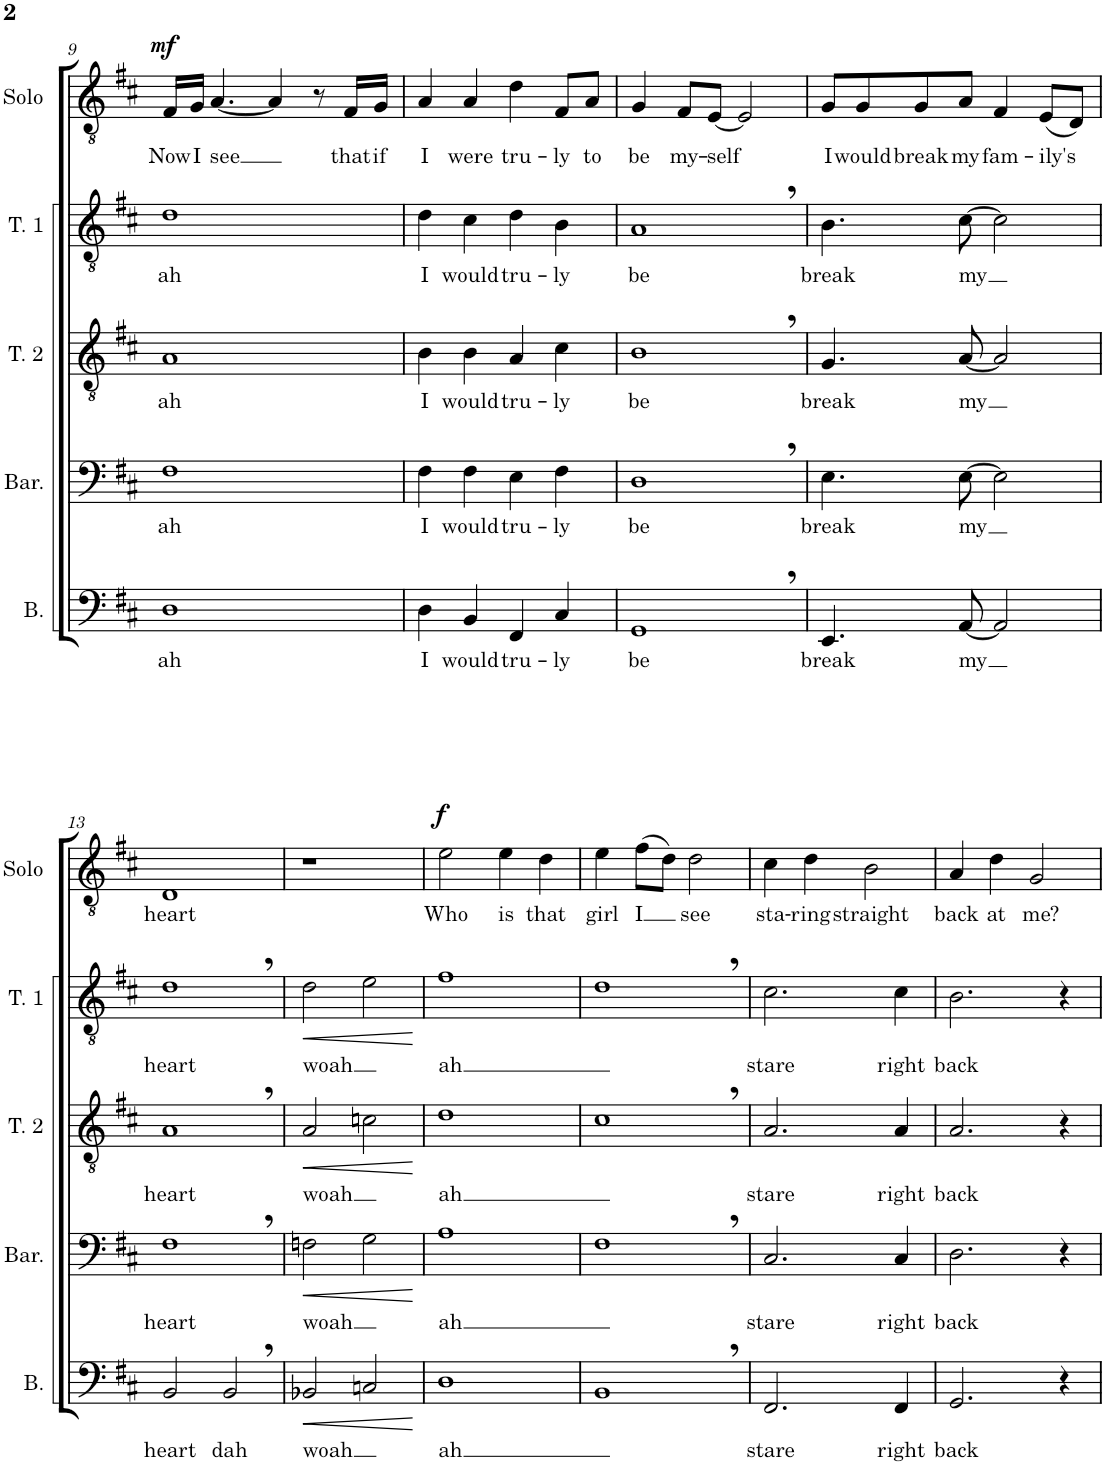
**kern	**text	**dynam	**kern	**text	**dynam	**kern	**text	**dynam	**kern	**text	**dynam	**kern	**text	**dynam
*part5	*part5	*part5	*part4	*part4	*part4	*part3	*part3	*part3	*part2	*part2	*part2	*part1	*part1	*part1
*staff5	*staff5	*staff5	*staff4	*staff4	*staff4	*staff3	*staff3	*staff3	*staff2	*staff2	*staff2	*staff1	*staff1	*staff1
*I"Bass	*	*	*I"Baritone	*	*	*I"Tenor 2	*	*	*I"Tenor 1	*	*	*I"Soloist	*	*
*I'B.	*	*	*I'Bar.	*	*	*I'T. 2	*	*	*I'T. 1	*	*	*I'Solo	*	*
!!LO:PB:g=z
*clefF4	*	*	*clefF4	*	*	*clefGv2	*	*	*clefGv2	*	*	*clefGv2	*	*
*k[f#c#]	*	*	*k[f#c#]	*	*	*k[f#c#]	*	*	*k[f#c#]	*	*	*k[f#c#]	*	*
*M4/4	*	*	*M4/4	*	*	*M4/4	*	*	*M4/4	*	*	*M4/4	*	*
=9	=9	=9	=9	=9	=9	=9	=9	=9	=9	=9	=9	=9	=9	=9
!	!LO:LY:b	!	!	!LO:LY:b	!	!	!LO:LY:b	!	!	!LO:LY:b	!	!	!LO:LY:b	!LO:DY:a
1D	ah	.	1F#	ah	.	1A	ah	.	1d	ah	.	16F#/LL	Now	mf
!	!	!	!	!	!	!	!	!	!	!	!	!	!LO:LY:b	!
.	.	.	.	.	.	.	.	.	.	.	.	16G/JJ	I	.
!	!	!	!	!	!	!	!	!	!	!	!	!	!LO:LY:b	!
.	.	.	.	.	.	.	.	.	.	.	.	[4.A/	see	.
.	.	.	.	.	.	.	.	.	.	.	.	4A/]	.	.
.	.	.	.	.	.	.	.	.	.	.	.	8r	.	.
!	!	!	!	!	!	!	!	!	!	!	!	!	!LO:LY:b	!
.	.	.	.	.	.	.	.	.	.	.	.	16F#/LL	that	.
!	!	!	!	!	!	!	!	!	!	!	!	!	!LO:LY:b	!
.	.	.	.	.	.	.	.	.	.	.	.	16G/JJ	if	.
=10	=10	=10	=10	=10	=10	=10	=10	=10	=10	=10	=10	=10	=10	=10
!	!LO:LY:b	!	!	!LO:LY:b	!	!	!LO:LY:b	!	!	!LO:LY:b	!	!	!LO:LY:b	!
4D\	I	.	4F#\	I	.	4B\	I	.	4d\	I	.	4A/	I	.
!	!LO:LY:b	!	!	!LO:LY:b	!	!	!LO:LY:b	!	!	!LO:LY:b	!	!	!LO:LY:b	!
4BB/	would	.	4F#\	would	.	4B\	would	.	4c#\	would	.	4A/	were	.
!	!LO:LY:b	!	!	!LO:LY:b	!	!	!LO:LY:b	!	!	!LO:LY:b	!	!	!LO:LY:b	!
4FF#/	tru-	.	4E\	tru-	.	4A/	tru-	.	4d\	tru-	.	4d\	tru-	.
!	!LO:LY:b	!	!	!LO:LY:b	!	!	!LO:LY:b	!	!	!LO:LY:b	!	!	!LO:LY:b	!
4C#/	-ly	.	4F#\	-ly	.	4c#\	-ly	.	4B\	-ly	.	8F#/L	-ly	.
!	!	!	!	!	!	!	!	!	!	!	!	!	!LO:LY:b	!
.	.	.	.	.	.	.	.	.	.	.	.	8A/J	to	.
=11	=11	=11	=11	=11	=11	=11	=11	=11	=11	=11	=11	=11	=11	=11
!	!LO:LY:b	!	!	!LO:LY:b	!	!	!LO:LY:b	!	!	!LO:LY:b	!	!	!LO:LY:b	!
1GG,	be	.	1D,	be	.	1B,	be	.	1A,	be	.	4G/	be	.
!	!	!	!	!	!	!	!	!	!	!	!	!	!LO:LY:b	!
.	.	.	.	.	.	.	.	.	.	.	.	8F#/L	my-	.
!	!	!	!	!	!	!	!	!	!	!	!	!	!LO:LY:b	!
.	.	.	.	.	.	.	.	.	.	.	.	[8E/J	-self	.
.	.	.	.	.	.	.	.	.	.	.	.	2E/]	.	.
=12	=12	=12	=12	=12	=12	=12	=12	=12	=12	=12	=12	=12	=12	=12
!	!LO:LY:b	!	!	!LO:LY:b	!	!	!LO:LY:b	!	!	!LO:LY:b	!	!	!LO:LY:b	!
4.EE/	break	.	4.E\	break	.	4.G/	break	.	4.B\	break	.	8G/L	I	.
!	!	!	!	!	!	!	!	!	!	!	!	!	!LO:LY:b	!
.	.	.	.	.	.	.	.	.	.	.	.	8G/	would	.
!	!	!	!	!	!	!	!	!	!	!	!	!	!LO:LY:b	!
.	.	.	.	.	.	.	.	.	.	.	.	8G/	break	.
!	!LO:LY:b	!	!	!LO:LY:b	!	!	!LO:LY:b	!	!	!LO:LY:b	!	!	!LO:LY:b	!
[8AA/	my	.	[8E\	my	.	[8A/	my	.	[8c#\	my	.	8A/J	my	.
!	!	!	!	!	!	!	!	!	!	!	!	!	!LO:LY:b	!
2AA/]	.	.	2E\]	.	.	2A/]	.	.	2c#\]	.	.	4F#/	fam-	.
!	!	!	!	!	!	!	!	!	!	!	!	!	!LO:LY:b	!
.	.	.	.	.	.	.	.	.	.	.	.	(8E/L	-ily's	.
.	.	.	.	.	.	.	.	.	.	.	.	8D/J)	.	.
!!LO:LB:g=z
=13	=13	=13	=13	=13	=13	=13	=13	=13	=13	=13	=13	=13	=13	=13
!	!LO:LY:b	!	!	!LO:LY:b	!	!	!LO:LY:b	!	!	!LO:LY:b	!	!	!LO:LY:b	!
2BB/	heart	.	1F#,	heart	.	1A,	heart	.	1d,	heart	.	1D	heart	.
!	!LO:LY:b	!	!	!	!	!	!	!	!	!	!	!	!	!
2BB,/	dah	.	.	.	.	.	.	.	.	.	.	.	.	.
=14	=14	=14	=14	=14	=14	=14	=14	=14	=14	=14	=14	=14	=14	=14
!	!LO:LY:b	!LO:HP:b	!	!LO:LY:b	!LO:HP:b	!	!LO:LY:b	!LO:HP:b	!	!LO:LY:b	!LO:HP:b	!	!	!
2BB-X/	woah	<	2Fn\	woah	<	2A/	woah	<	2d\	woah	<	1r	.	.
2Cn/	.	.	2G\	.	.	2cn\	.	.	2e\	.	.	.	.	.
.	.	[	.	.	[	.	.	[	.	.	[	.	.	.
=15	=15	=15	=15	=15	=15	=15	=15	=15	=15	=15	=15	=15	=15	=15
!	!LO:LY:b	!	!	!LO:LY:b	!	!	!LO:LY:b	!	!	!LO:LY:b	!	!	!LO:LY:b	!LO:DY:a
1D	ah	.	1A	ah	.	1d	ah	.	1f#	ah	.	2e\	Who	f
!	!	!	!	!	!	!	!	!	!	!	!	!	!LO:LY:b	!
.	.	.	.	.	.	.	.	.	.	.	.	4e\	is	.
!	!	!	!	!	!	!	!	!	!	!	!	!	!LO:LY:b	!
.	.	.	.	.	.	.	.	.	.	.	.	4d\	that	.
=16	=16	=16	=16	=16	=16	=16	=16	=16	=16	=16	=16	=16	=16	=16
!	!	!	!	!	!	!	!	!	!	!	!	!	!LO:LY:b	!
1BB,	.	.	1F#,	.	.	1c#,	.	.	1d,	.	.	4e\	girl	.
!	!	!	!	!	!	!	!	!	!	!	!	!	!LO:LY:b	!
.	.	.	.	.	.	.	.	.	.	.	.	(8f#\L	I	.
.	.	.	.	.	.	.	.	.	.	.	.	8d\J)	.	.
!	!	!	!	!	!	!	!	!	!	!	!	!	!LO:LY:b	!
.	.	.	.	.	.	.	.	.	.	.	.	2d\	see	.
=17	=17	=17	=17	=17	=17	=17	=17	=17	=17	=17	=17	=17	=17	=17
!	!LO:LY:b	!	!	!LO:LY:b	!	!	!LO:LY:b	!	!	!LO:LY:b	!	!	!LO:LY:b	!
2.FF#/	stare	.	2.C#/	stare	.	2.A/	stare	.	2.c#\	stare	.	4c#\	sta-	.
!	!	!	!	!	!	!	!	!	!	!	!	!	!LO:LY:b	!
.	.	.	.	.	.	.	.	.	.	.	.	4d\	-ring	.
!	!	!	!	!	!	!	!	!	!	!	!	!	!LO:LY:b	!
.	.	.	.	.	.	.	.	.	.	.	.	2B\	straight	.
!	!LO:LY:b	!	!	!LO:LY:b	!	!	!LO:LY:b	!	!	!LO:LY:b	!	!	!	!
4FF#/	right	.	4C#/	right	.	4A/	right	.	4c#\	right	.	.	.	.
=18	=18	=18	=18	=18	=18	=18	=18	=18	=18	=18	=18	=18	=18	=18
!	!LO:LY:b	!	!	!LO:LY:b	!	!	!LO:LY:b	!	!	!LO:LY:b	!	!	!LO:LY:b	!
2.GG/	back	.	2.D\	back	.	2.A/	back	.	2.B\	back	.	4A/	back	.
!	!	!	!	!	!	!	!	!	!	!	!	!	!LO:LY:b	!
.	.	.	.	.	.	.	.	.	.	.	.	4d\	at	.
!	!	!	!	!	!	!	!	!	!	!	!	!	!LO:LY:b	!
.	.	.	.	.	.	.	.	.	.	.	.	2G/	me?	.
4r	.	.	4r	.	.	4r	.	.	4r	.	.	.	.	.
=	=	=	=	=	=	=	=	=	=	=	=	=	=	=
*-	*-	*-	*-	*-	*-	*-	*-	*-	*-	*-	*-	*-	*-	*-
